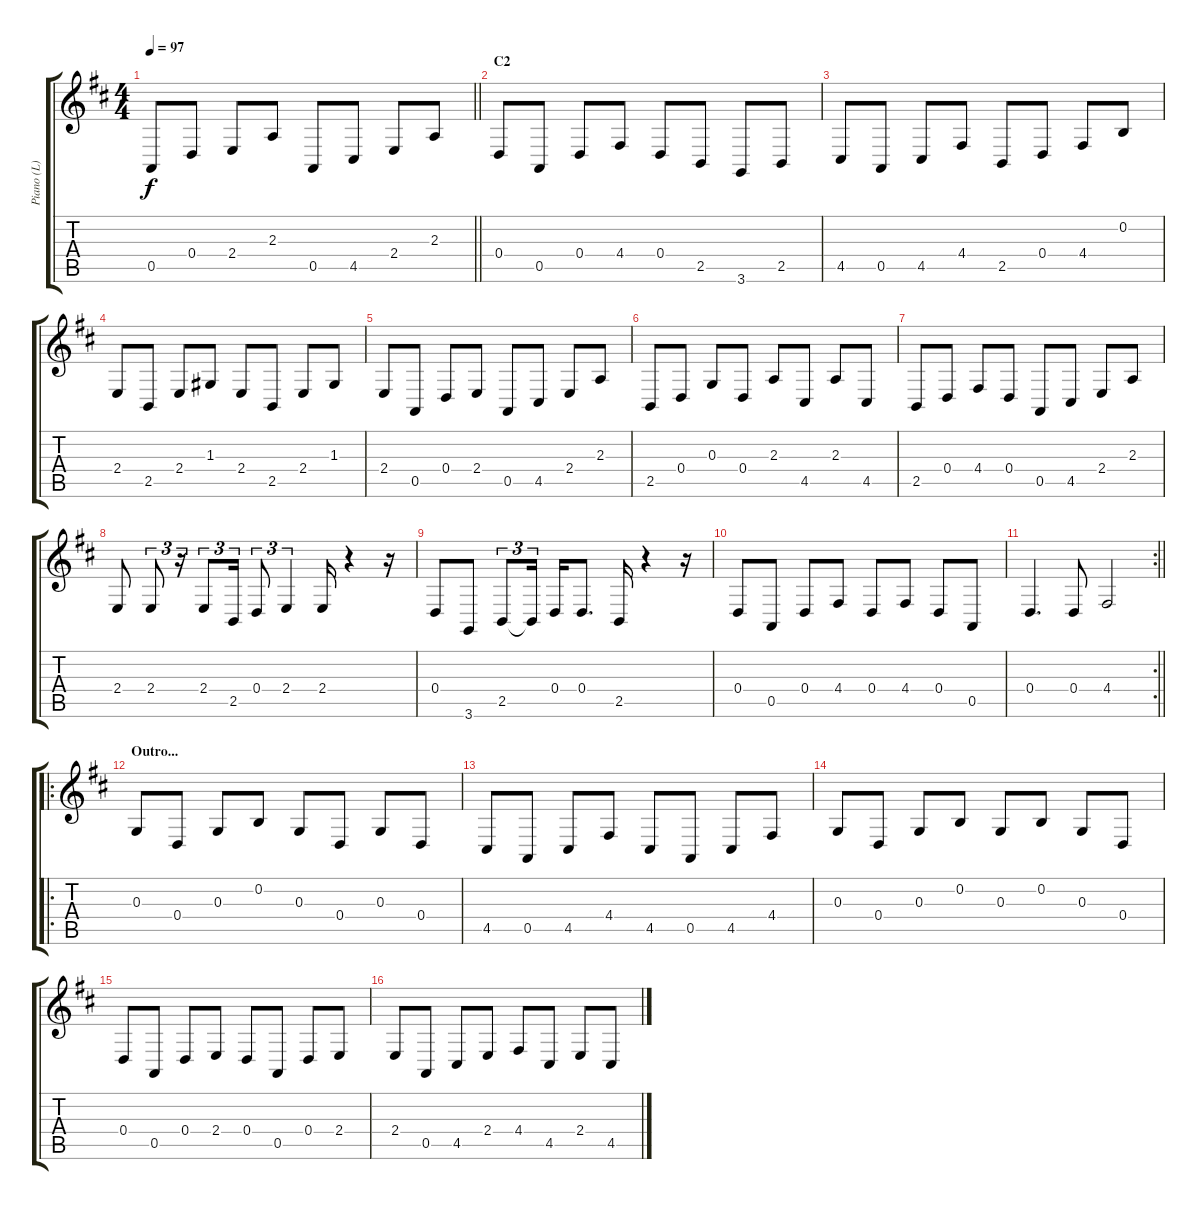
\track ("Piano (L)" "Piano (L)") {instrument acousticgrandpiano}
\staff {score tabs}
\tuning (E4 B3 G3 D3 A2 E2) {hide}
\ts (4 4)
\tempo 97
\clef g2
\barLineRight lightlight
\ks d
0.5.8{dy f} 0.4.8 2.4.8 2.3.8 0.5.8 4.5.8 2.4.8 2.3.8 |
\section ("" "C2")
0.4.8 0.5.8 0.4.8 4.4.8 0.4.8 2.5.8 3.6.8 2.5.8 |
4.5.8 0.5.8 4.5.8 4.4.8 2.5.8 0.4.8 4.4.8 0.2.8 |
2.4.8 2.5.8 2.4.8 1.3.8 2.4.8 2.5.8 2.4.8 1.3.8 |
2.4.8 0.5.8 0.4.8 2.4.8 0.5.8 4.5.8 2.4.8 2.3.8 |
2.5.8 0.4.8 0.3.8 0.4.8 2.3.8 4.5.8 2.3.8 4.5.8 |
2.5.8 0.4.8 4.4.8 0.4.8 0.5.8 4.5.8 2.4.8 2.3.8 |
2.4.8 2.4.8{tu (3 2)} r.16{tu (3 2)} 2.4.8{tu (3 2)} 2.5.16{tu (3 2)} 0.4.8{tu (3 2)} 2.4.4{tu (3 2)} 2.4.16 r.4 r.16 |
0.4.8 3.6.8 2.5.8{tu (3 2)} 2.5{t}.16{tu (3 2) beam splitsecondary} 0.4.16 0.4.8{d} 2.5.16 r.4 r.16 |
0.4.8 0.5.8 0.4.8 4.4.8 0.4.8 4.4.8 0.4.8 0.5.8 |
\rc 2
\barLineRight lightlight
0.4.4{d} 0.4.8 4.4.2 |
\ro
\section ("" "Outro...")
0.3.8 0.4.8 0.3.8 0.2.8 0.3.8 0.4.8 0.3.8 0.4.8 |
4.5.8 0.5.8 4.5.8 4.4.8 4.5.8 0.5.8 4.5.8 4.4.8 |
0.3.8 0.4.8 0.3.8 0.2.8 0.3.8 0.2.8 0.3.8 0.4.8 |
0.4.8 0.5.8 0.4.8 2.4.8 0.4.8 0.5.8 0.4.8 2.4.8 |
2.4.8 0.5.8 4.5.8 2.4.8 4.4.8 4.5.8 2.4.8 4.5.8
